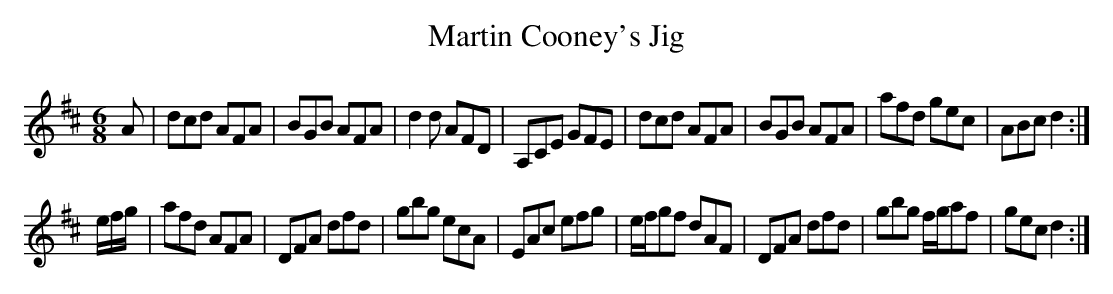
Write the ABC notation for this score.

X:1.1
T:Martin Cooney's Jig
M:6/8
K:D
A|dcd AFA|BGB AFA|d2d AFD|A,CE GFE|               dcd AFA|BGB AFA|afd gec|ABc d2:|
e/f/g/|afd AFA|DFA dfd|gbg ecA|EAc efg|        e/f/gf dAF|DFA dfd|gbg f/g/af|gec d2:|
